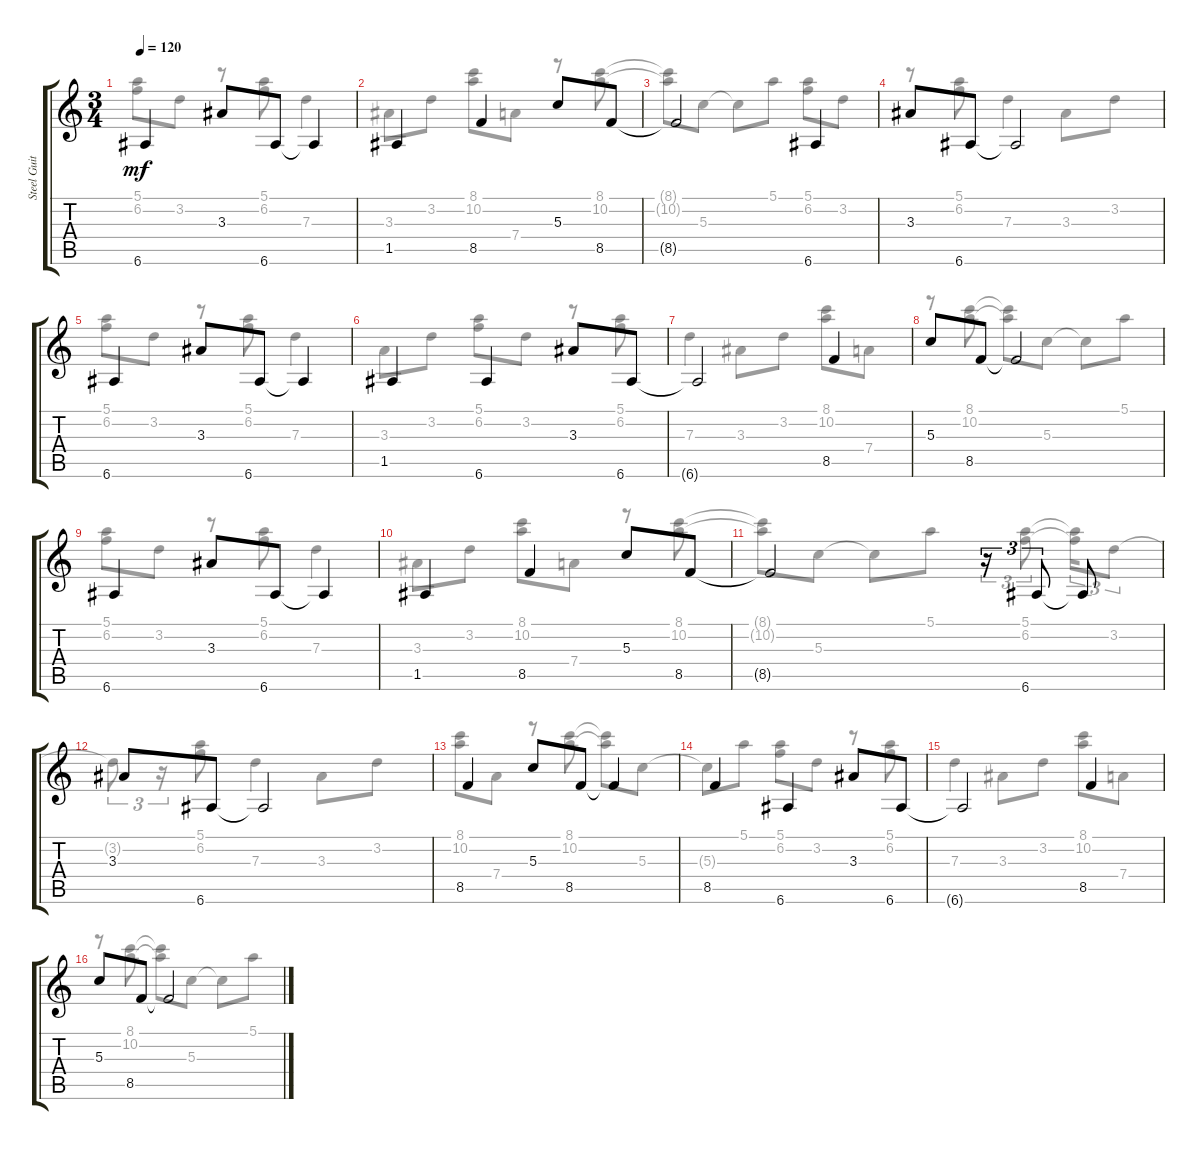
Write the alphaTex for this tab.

\track ("Steel Guitar" "Steel Guit") {instrument acousticguitarsteel}
\staff {score tabs}
\tuning (E4 B3 G3 D3 A2 E2) {hide}
\voice
\ts (3 4)
\tempo 120
\clef g2
\ks aminor
6.6.4{dy mf} 3.3.8 6.6.8 6.6{t}.4 |
1.5.4 8.5.4 5.3.8 8.5.8 |
8.5{t}.2 6.6.4 |
3.3.8 6.6.8 6.6{t}.2 |
6.6.4 3.3.8 6.6.8 6.6{t}.4 |
1.5.4 6.6.4 3.3.8 6.6.8 |
6.6{t}.2 8.5.4 |
5.3.8 8.5.8 8.5{t}.2 |
6.6.4 3.3.8 6.6.8 6.6{t}.4 |
1.5.4 8.5.4 5.3.8 8.5.8 |
8.5{t}.2 r.16{tu (3 2)} 6.6.8{tu (3 2)} 6.6{t}.8 |
3.3.8 6.6.8 6.6{t}.2 |
8.5.4 5.3.8 8.5.8 8.5{t}.4 |
8.5.4 6.6.4 3.3.8 6.6.8 |
6.6{t}.2 8.5.4 |
5.3.8 8.5.8 8.5{t}.2
\voice
\clef g2
\ottava regular
\simile none
\ks aminor
(5.1 6.2).8{dy mf} 3.2.8 r.8 (5.1 6.2).8 7.3.4 |
3.3.8 3.2.8 (8.1 10.2).8 7.4.8 r.8 (8.1 10.2).8 |
(8.1{t} 10.2{t}).8 5.3.8 5.3{t}.8 5.1.8 (5.1 6.2).8 3.2.8 |
r.8 (5.1 6.2).8 7.3.4 3.3.8 3.2.8 |
(5.1 6.2).8 3.2.8 r.8 (5.1 6.2).8 7.3.4 |
3.3.8 3.2.8 (5.1 6.2).8 3.2.8 r.8 (5.1 6.2).8 |
7.3.4 3.3.8 3.2.8 (8.1 10.2).8 7.4.8 |
r.8 (8.1 10.2).8 (8.1{t} 10.2{t}).8 5.3.8 5.3{t}.8 5.1.8 |
(5.1 6.2).8 3.2.8 r.8 (5.1 6.2).8 7.3.4 |
3.3.8 3.2.8 (8.1 10.2).8 7.4.8 r.8 (8.1 10.2).8 |
(8.1{t} 10.2{t}).8 5.3.8 5.3{t}.8 5.1.8 r.16{tu (3 2)} (5.1 6.2).8{tu (3 2)} (5.1{t} 6.2{t}).16{tu (3 2)} 3.2.8{tu (3 2)} |
3.2{t}.8{tu (3 2)} r.16{tu (3 2)} (5.1 6.2).8 7.3.4 3.3.8 3.2.8 |
(8.1 10.2).8 7.4.8 r.8 (8.1 10.2).8 (8.1{t} 10.2{t}).8 5.3.8 |
5.3{t}.8 5.1.8 (5.1 6.2).8 3.2.8 r.8 (5.1 6.2).8 |
7.3.4 3.3.8 3.2.8 (8.1 10.2).8 7.4.8 |
r.8 (8.1 10.2).8 (8.1{t} 10.2{t}).8 5.3.8 5.3{t}.8 5.1.8
